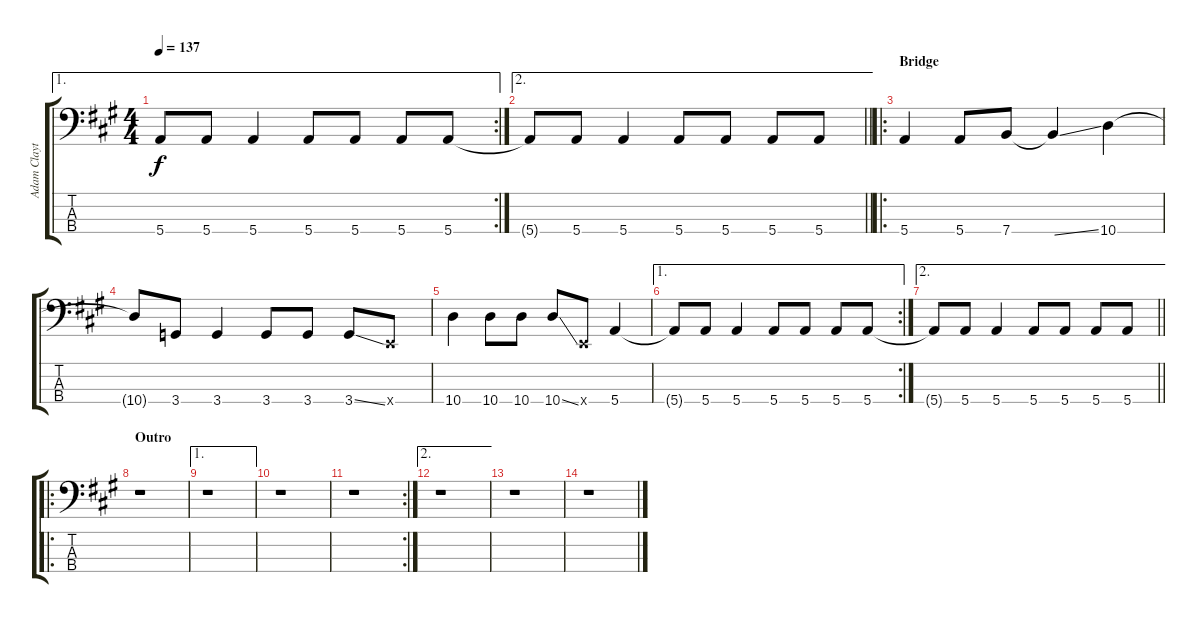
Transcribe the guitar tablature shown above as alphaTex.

\track ("Adam Clayton" "Adam Clayt") {instrument electricbassfinger}
\staff {score tabs}
\tuning (G2 D2 A1 E1) {hide}
\ae 1
\rc 2
\ts (4 4)
\tempo 137
\clef f4
\ks a
5.4{t}.8{dy f} 5.4.8 5.4.4 5.4.8 5.4.8 5.4.8 5.4.8 |
\ae 2
\barLineRight lightlight
5.4{t}.8 5.4.8 5.4.4 5.4.8 5.4.8 5.4.8 5.4.8 |
\ro
\section ("" "Bridge")
5.4.4 5.4.8 7.4.8 7.4{ss t}.4 10.4.4 |
10.4{t}.8 3.4.8 3.4.4 3.4.8 3.4.8 3.4{ss}.8 0.4{x}.8 |
10.4.4 10.4.8 10.4.8 10.4{ss}.8 0.4{x}.8 5.4.4 |
\ae 1
\rc 2
5.4{t}.8 5.4.8 5.4.4 5.4.8 5.4.8 5.4.8 5.4.8 |
\ae 2
\barLineRight lightlight
5.4{t}.8 5.4.8 5.4.4 5.4.8 5.4.8 5.4.8 5.4.8 |
\ro
\section ("" "Outro")
r.1 |
\ae 1
r.1 |
r.1 |
\rc 2
r.1 |
\ae 2
r.1 |
r.1 |
r.1
